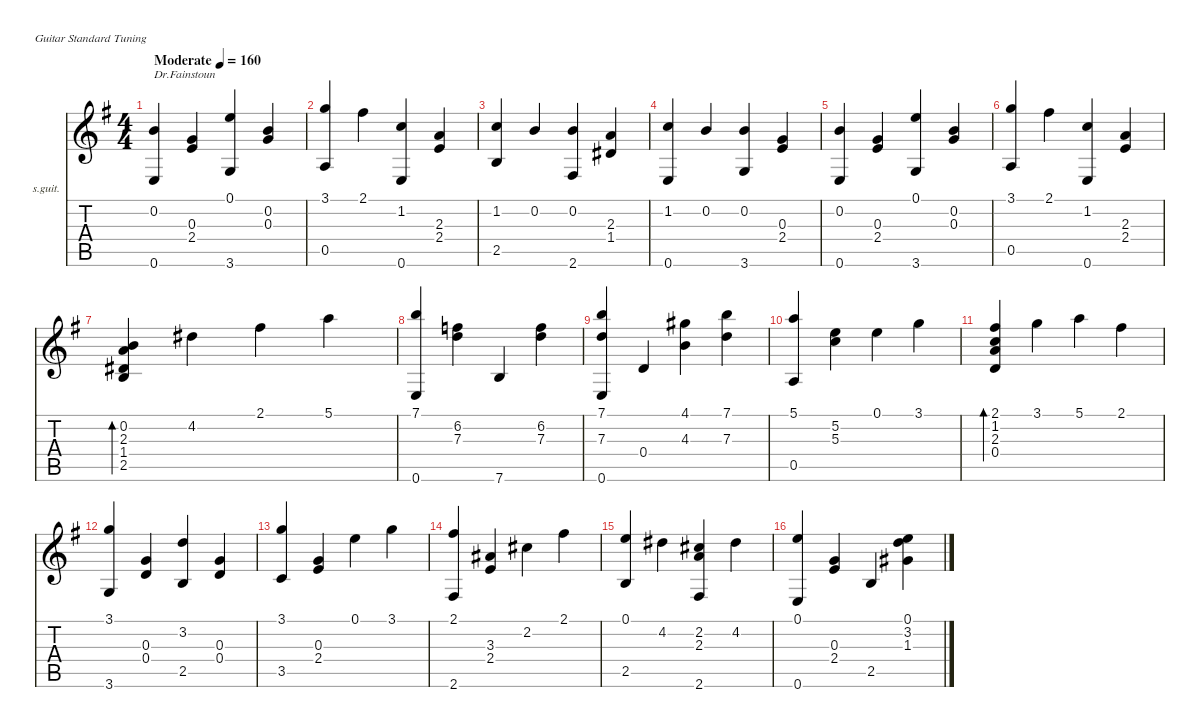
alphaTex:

\defaultSystemsLayout 4
\hideDynamics
\bracketExtendMode nobrackets
\firstSystemTrackNameOrientation horizontal
\otherSystemsTrackNameOrientation horizontal
\track ("Гитара " "s.guit.") {instrument acousticguitarsteel}
\staff {score tabs}
\tuning (E4 B3 G3 D3 A2 E2)
\ts (4 4)
\beaming (8 2 2 2 2)
\tempo (160 "Moderate")
\clef g2
\ks g
(0.2{acc forcenatural} 0.6{acc forcenatural}).4{txt "Dr.Fainstoun" dy f instrument acousticguitarsteel beam Up} (0.3{acc forcenatural} 2.4{acc forcenatural}).4{beam Up} (0.1{acc forcenatural} 3.6{acc forcenatural}).4{beam Up} (0.2{acc forcenatural} 0.3{acc forcenatural}).4{beam Up} |
(3.1{acc forcenatural} 0.5{acc forcenatural}).4{txt "" beam Up} 2.1{acc #}.4{beam Down} (1.2{acc forcenatural} 0.6{acc forcenatural}).4{beam Up} (2.3{acc forcenatural} 2.4{acc forcenatural}).4{beam Up} |
(1.2{acc forcenatural} 2.5{acc forcenatural}).4{beam Up} 0.2{acc forcenatural}.4{beam Up} (0.2{acc forcenatural} 2.6{acc #}).4{beam Up} (2.3{acc forcenatural} 1.4{acc #}).4{beam Up} |
(1.2{acc forcenatural} 0.6{acc forcenatural}).4{beam Up} 0.2{acc forcenatural}.4{beam Up} (0.2{acc forcenatural} 3.6{acc forcenatural}).4{beam Up} (0.3{acc forcenatural} 2.4{acc forcenatural}).4{beam Up} |
(0.2{acc forcenatural} 0.6{acc forcenatural}).4{beam Up} (0.3{acc forcenatural} 2.4{acc forcenatural}).4{beam Up} (0.1{acc forcenatural} 3.6{acc forcenatural}).4{beam Up} (0.2{acc forcenatural} 0.3{acc forcenatural}).4{beam Up} |
(3.1{acc forcenatural} 0.5{acc forcenatural}).4{beam Up} 2.1{acc #}.4{beam Down} (1.2{acc forcenatural} 0.6{acc forcenatural}).4{beam Up} (2.3{acc forcenatural} 2.4{acc forcenatural}).4{beam Up} |
(0.2{acc forcenatural} 2.3{acc forcenatural} 1.4{acc #} 2.5{acc forcenatural}).4{bd 480 beam Up} 4.2{acc #}.4{beam Down} 2.1{acc #}.4{beam Down} 5.1{acc forcenatural}.4{beam Down} |
(7.1{acc forcenatural} 0.6{acc forcenatural}).4{beam Up} (6.2{acc forcenatural} 7.3{acc forcenatural}).4{beam Down} 7.6{acc forcenatural}.4{beam Up} (6.2{acc forcenatural} 7.3{acc forcenatural}).4{beam Down} |
(7.1{acc forcenatural} 7.3{acc forcenatural} 0.6{acc forcenatural}).4{beam Up} 0.4{acc forcenatural}.4{beam Up} (4.1{acc #} 4.3{acc forcenatural}).4{beam Down} (7.1{acc forcenatural} 7.3{acc forcenatural}).4{beam Down} |
(5.1{acc forcenatural} 0.5{acc forcenatural}).4{beam Up} (5.2{acc forcenatural} 5.3{acc forcenatural}).4{beam Down} 0.1{acc forcenatural}.4{beam Down} 3.1{acc forcenatural}.4{beam Down} |
(2.1{acc #} 1.2{acc forcenatural} 2.3{acc forcenatural} 0.4{acc forcenatural}).4{bd 480 beam Up} 3.1{acc forcenatural}.4{beam Down} 5.1{acc forcenatural}.4{beam Down} 2.1{acc #}.4{beam Down} |
(3.1{acc forcenatural} 3.6{acc forcenatural}).4{beam Up} (0.3{acc forcenatural} 0.4{acc forcenatural}).4{beam Up} (3.2{acc forcenatural} 2.5{acc forcenatural}).4{beam Up} (0.3{acc forcenatural} 0.4{acc forcenatural}).4{beam Up} |
(3.1{acc forcenatural} 3.5{acc forcenatural}).4{beam Up} (0.3{acc forcenatural} 2.4{acc forcenatural}).4{beam Up} 0.1{acc forcenatural}.4{beam Down} 3.1{acc forcenatural}.4{beam Down} |
(2.1{acc #} 2.6{acc #}).4{beam Up} (3.3{acc #} 2.4{acc forcenatural}).4{beam Up} 2.2{acc #}.4{beam Down} 2.1{acc #}.4{beam Down} |
(0.1{acc forcenatural} 2.5{acc forcenatural}).4{beam Up} 4.2{acc #}.4{beam Down} (2.2{acc #} 2.3{acc forcenatural} 2.6{acc #}).4{beam Up} 4.2{acc #}.4{beam Down} |
(0.1{acc forcenatural} 0.6{acc forcenatural}).4{beam Up} (0.3{acc forcenatural} 2.4{acc forcenatural}).4{beam Up} 2.5{acc forcenatural}.4{beam Up} (0.1{acc forcenatural} 3.2{acc forcenatural} 1.3{acc #}).4{beam Down}
